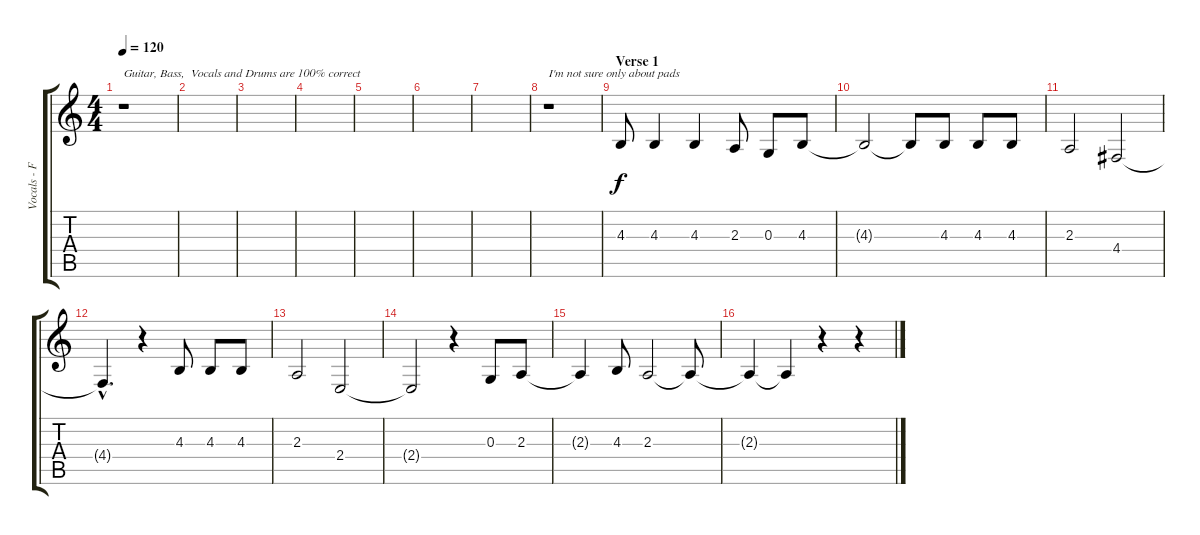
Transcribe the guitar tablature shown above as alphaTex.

\track ("Vocals - FRED" "Vocals - F") {instrument cello}
\staff {score tabs}
\tuning (E4 B3 G3 D3 A2 E2) {hide}
\ts (4 4)
\tempo 120
\clef g2
\ks c
r.1{txt "Guitar, Bass,  Vocals and Drums are 100% correct" dy f instrument cello} |
|
|
|
|
|
|
r.1{txt "I'm not sure only about pads"} |
\section ("" "Verse 1")
4.3.8 4.3.4 4.3.4 2.3.8 0.3.8 4.3.8 |
4.3{t}.2 4.3{t}.8 4.3.8 4.3.8 4.3.8 |
2.3.2 4.4.2 |
4.4{hac t}.4{d} r.4 4.3.8 4.3.8 4.3.8 |
2.3.2 2.4.2 |
2.4{t}.2 r.4 0.3.8 2.3.8 |
2.3{t}.4 4.3.8 2.3.2 2.3{t}.8 |
2.3{t}.4 2.3{t}.4 r.4 r.4
